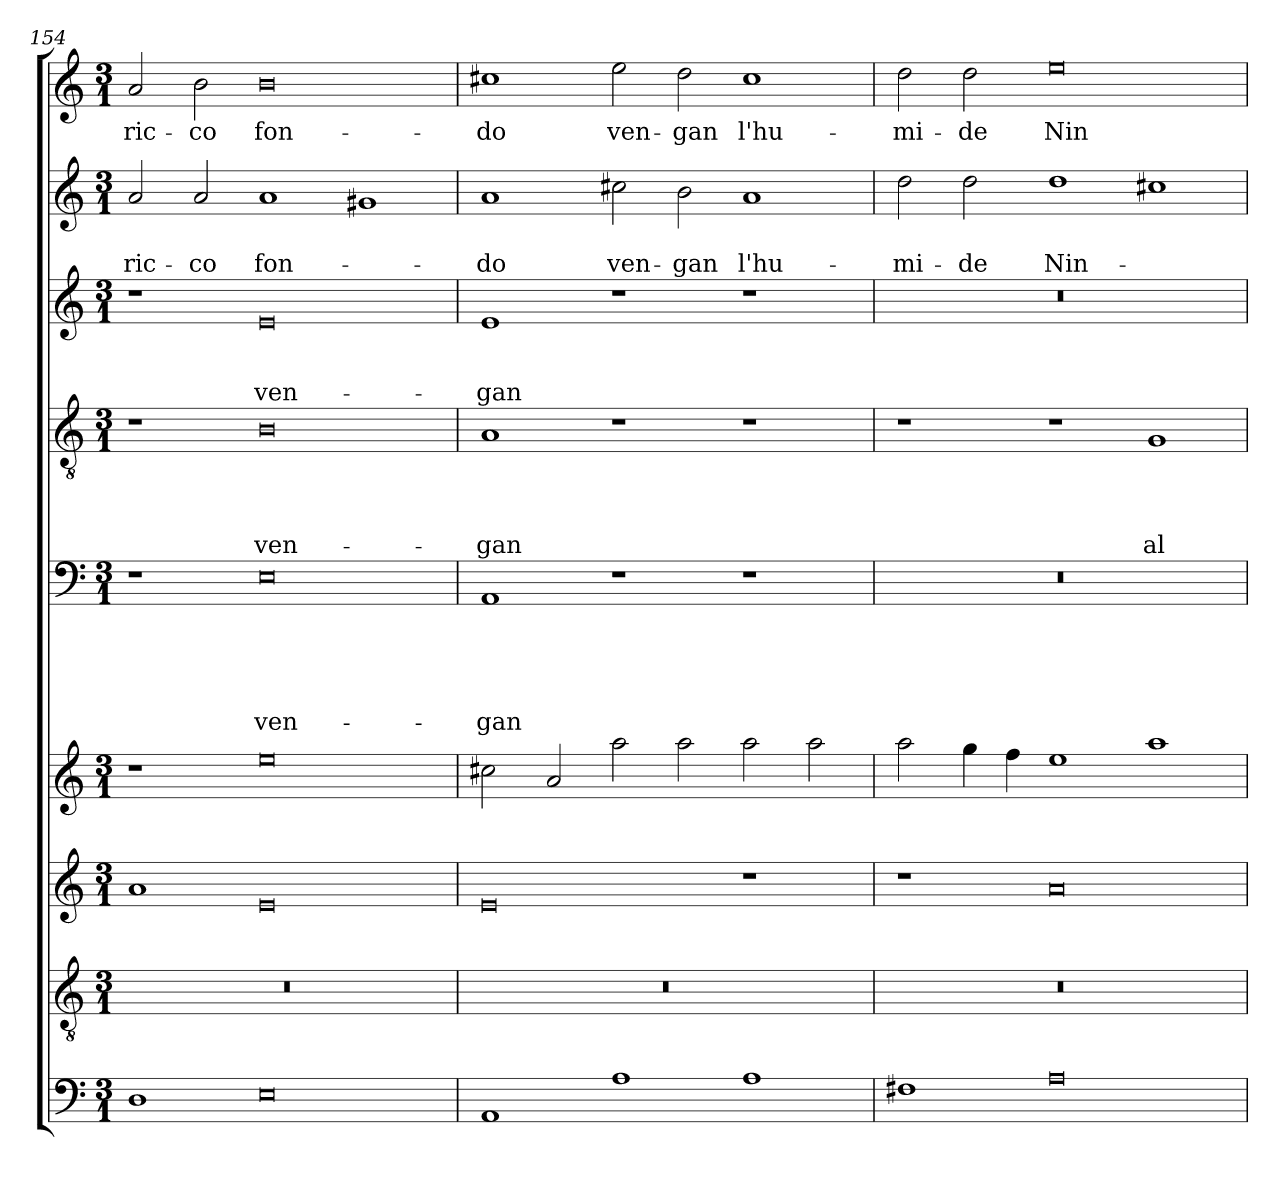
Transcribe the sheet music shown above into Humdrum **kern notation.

**kern	**kern	**kern	**kern	**kern	**text	**text	**text	**text	**text	**kern	**text	**text	**text	**text	**kern	**text	**text	**text	**kern	**text	**text	**kern	**text
*part9	*part8	*part7	*part6	*part5	*part5	*part5	*part5	*part5	*part5	*part4	*part4	*part4	*part4	*part4	*part3	*part3	*part3	*part3	*part2	*part2	*part2	*part1	*part1
*staff9	*staff8	*staff7	*staff6	*staff5	*staff5	*staff5	*staff5	*staff5	*staff5	*staff4	*staff4	*staff4	*staff4	*staff4	*staff3	*staff3	*staff3	*staff3	*staff2	*staff2	*staff2	*staff1	*staff1
*clefF4	*clefGv2	*clefG2	*clefG2	*clefF4	*	*	*	*	*	*clefGv2	*	*	*	*	*clefG2	*	*	*	*clefG2	*	*	*clefG2	*
*k[]	*k[]	*k[]	*k[]	*k[]	*	*	*	*	*	*k[]	*	*	*	*	*k[]	*	*	*	*k[]	*	*	*k[]	*
*C:	*C:	*C:	*C:	*C:	*	*	*	*	*	*C:	*	*	*	*	*C:	*	*	*	*C:	*	*	*C:	*
*M3/1	*M3/1	*M3/1	*M3/1	*M3/1	*	*	*	*	*	*M3/1	*	*	*	*	*M3/1	*	*	*	*M3/1	*	*	*M3/1	*
=154	=154	=154	=154	=154	=154	=154	=154	=154	=154	=154	=154	=154	=154	=154	=154	=154	=154	=154	=154	=154	=154	=154	=154
!	!	!	!	!	!	!	!	!	!	!	!	!	!	!	!	!	!	!	!	!	!LO:LY:b	!	!LO:LY:b
1D	0.r	1a	1r	1r	.	.	.	.	.	1r	.	.	.	.	1r	.	.	.	2a/	.	ric-	2a/	ric-
!	!	!	!	!	!	!	!	!	!	!	!	!	!	!	!	!	!	!	!	!	!LO:LY:b	!	!LO:LY:b
.	.	.	.	.	.	.	.	.	.	.	.	.	.	.	.	.	.	.	2a/	.	-co	2b\	-co
!	!	!	!	!	!	!	!	!	!LO:LY:b	!	!	!	!	!LO:LY:b	!	!	!	!LO:LY:b	!	!	!LO:LY:b	!	!LO:LY:b
0E	.	0e	0ee	0E	.	.	.	.	ven-	0B	.	.	.	ven-	0e	.	.	ven-	1a	.	fon-	0b	fon-
.	.	.	.	.	.	.	.	.	.	.	.	.	.	.	.	.	.	.	1g#X	.	.	.	.
=155	=155	=155	=155	=155	=155	=155	=155	=155	=155	=155	=155	=155	=155	=155	=155	=155	=155	=155	=155	=155	=155	=155	=155
!	!	!	!	!	!	!	!	!	!LO:LY:b	!	!	!	!	!LO:LY:b	!	!	!	!LO:LY:b	!	!	!LO:LY:b	!	!LO:LY:b
1AA	0.r	0e	2cc#X\	1AA	.	.	.	.	-gan	1A	.	.	.	-gan	1e	.	.	-gan	1a	.	-do	1cc#X	-do
.	.	.	2a/	.	.	.	.	.	.	.	.	.	.	.	.	.	.	.	.	.	.	.	.
!	!	!	!	!	!	!	!	!	!	!	!	!	!	!	!	!	!	!	!	!	!LO:LY:b	!	!LO:LY:b
1A	.	.	2aa\	1r	.	.	.	.	.	1r	.	.	.	.	1r	.	.	.	2cc#X\	.	ven-	2ee\	ven-
!	!	!	!	!	!	!	!	!	!	!	!	!	!	!	!	!	!	!	!	!	!LO:LY:b	!	!LO:LY:b
.	.	.	2aa\	.	.	.	.	.	.	.	.	.	.	.	.	.	.	.	2b\	.	-gan	2dd\	-gan
!	!	!	!	!	!	!	!	!	!	!	!	!	!	!	!	!	!	!	!	!	!LO:LY:b	!	!LO:LY:b
1A	.	1r	2aa\	1r	.	.	.	.	.	1r	.	.	.	.	1r	.	.	.	1a	.	l'hu-	1cc#	l'hu-
.	.	.	2aa\	.	.	.	.	.	.	.	.	.	.	.	.	.	.	.	.	.	.	.	.
=156	=156	=156	=156	=156	=156	=156	=156	=156	=156	=156	=156	=156	=156	=156	=156	=156	=156	=156	=156	=156	=156	=156	=156
!	!	!	!	!	!	!	!	!	!	!	!	!	!	!	!	!	!	!	!	!	!LO:LY:b	!	!LO:LY:b
1F#X	0.r	1r	2aa\	0.r	.	.	.	.	.	1r	.	.	.	.	0.r	.	.	.	2dd\	.	-mi-	2dd\	-mi-
!	!	!	!	!	!	!	!	!	!	!	!	!	!	!	!	!	!	!	!	!	!LO:LY:b	!	!LO:LY:b
.	.	.	4gg\	.	.	.	.	.	.	.	.	.	.	.	.	.	.	.	2dd\	.	-de	2dd\	-de
.	.	.	4ff\	.	.	.	.	.	.	.	.	.	.	.	.	.	.	.	.	.	.	.	.
!	!	!	!	!	!	!	!	!	!	!	!	!	!	!	!	!	!	!	!	!	!LO:LY:b	!	!LO:LY:b
0A	.	0a	1ee	.	.	.	.	.	.	1r	.	.	.	.	.	.	.	.	1dd	.	Nin-	0ee	Nin-
!	!	!	!	!	!	!	!	!	!	!	!	!	!	!LO:LY:b	!	!	!	!	!	!	!	!	!
.	.	.	1aa	.	.	.	.	.	.	1G	.	.	.	al	.	.	.	.	1cc#X	.	.	.	.
=	=	=	=	=	=	=	=	=	=	=	=	=	=	=	=	=	=	=	=	=	=	=	=
*-	*-	*-	*-	*-	*-	*-	*-	*-	*-	*-	*-	*-	*-	*-	*-	*-	*-	*-	*-	*-	*-	*-	*-
